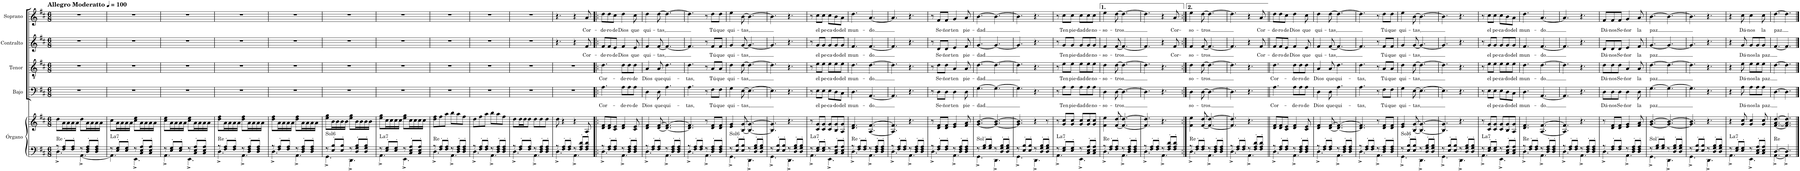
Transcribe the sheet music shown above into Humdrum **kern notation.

**kern	**kern	**harte	**kern	**text	**kern	**text	**kern	**text	**kern	**text
*part5	*part5	*part5	*part4	*part4	*part3	*part3	*part2	*part2	*part1	*part1
*staff6	*staff5	*	*staff4	*staff4	*staff3	*staff3	*staff2	*staff2	*staff1	*staff1
*I"Órgano	*	*	*I"Bajo	*	*I"Tenor	*	*I"Contralto	*	*I"Soprano	*
*	*	*	*I'B.	*	*I'T.	*	*I'C.	*	*I'S.	*
*clefF4	*clefG2	*	*clefF4	*	*clefGv2	*	*clefG2	*	*clefG2	*
*k[f#c#]	*k[f#c#]	*	*k[f#c#]	*	*k[f#c#]	*	*k[f#c#]	*	*k[f#c#]	*
*M6/8	*M6/8	*	*M6/8	*	*M6/8	*	*M6/8	*	*M6/8	*
*MM100	*MM100	*	*MM100	*	*MM100	*	*MM100	*	*MM100	*
=1	=1	=1	=1	=1	=1	=1	=1	=1	=1	=1
*^	*	*	*	*	*	*	*	*	*	*
!	!	!	!LO:H:kt=Re	!	!	!	!	!	!	!LO:TX:a:B:t=Allegro Moderatto	!
8r	4.D^\	8dd\L	N	2.r	.	2.r	.	2.r	.	2.r	.
8F#/' 8A/'L	.	16a\L	.	.	.	.	.	.	.	.	.
.	.	16a\	.	.	.	.	.	.	.	.	.
8F#/' 8A/'J	.	16a\	.	.	.	.	.	.	.	.	.
.	.	16a\JJ	.	.	.	.	.	.	.	.	.
8r	[4.AA^\	8dd\L	.	.	.	.	.	.	.	.	.
8D/' 8F#/' 8A/'L	.	16a\L	.	.	.	.	.	.	.	.	.
.	.	16a\	.	.	.	.	.	.	.	.	.
8D/' 8F#/' 8A/'J	.	16a\	.	.	.	.	.	.	.	.	.
.	.	16a\JJ	.	.	.	.	.	.	.	.	.
=2	=2	=2	=2	=2	=2	=2	=2	=2	=2	=2	=2
!	!	!	!LO:H:kt=La7	!	!	!	!	!	!	!	!
8r	4.AA\]	8cc#\L	N	2.r	.	2.r	.	2.r	.	2.r	.
8E/' 8G/'L	.	16a\L	.	.	.	.	.	.	.	.	.
.	.	16a\	.	.	.	.	.	.	.	.	.
8E/' 8G/'J	.	16a\	.	.	.	.	.	.	.	.	.
.	.	16a\JJ	.	.	.	.	.	.	.	.	.
8r	4.EE^\	8cc#\ 8ee\L	.	.	.	.	.	.	.	.	.
8C#/' 8E/' 8A/'L	.	16a\L	.	.	.	.	.	.	.	.	.
.	.	16a\	.	.	.	.	.	.	.	.	.
8C#/' 8E/' 8A/'J	.	16a\	.	.	.	.	.	.	.	.	.
.	.	16a\JJ	.	.	.	.	.	.	.	.	.
=3	=3	=3	=3	=3	=3	=3	=3	=3	=3	=3	=3
8r	4.AA^\	8cc#\ 8ee\L	.	2.r	.	2.r	.	2.r	.	2.r	.
8E/' 8G/'L	.	16a\L	.	.	.	.	.	.	.	.	.
.	.	16a\	.	.	.	.	.	.	.	.	.
8E/' 8G/'J	.	16a\	.	.	.	.	.	.	.	.	.
.	.	16a\JJ	.	.	.	.	.	.	.	.	.
8r	4.EE^\	8cc#\ 8ee\L	.	.	.	.	.	.	.	.	.
8C#/' 8E/' 8A/'L	.	16a\L	.	.	.	.	.	.	.	.	.
.	.	16a\	.	.	.	.	.	.	.	.	.
8C#/' 8E/' 8A/'J	.	16a\	.	.	.	.	.	.	.	.	.
.	.	16a\JJ	.	.	.	.	.	.	.	.	.
=4	=4	=4	=4	=4	=4	=4	=4	=4	=4	=4	=4
!	!	!	!LO:H:kt=Re	!	!	!	!	!	!	!	!
8r	4.D^\	8dd\ 8ff#\L	N	2.r	.	2.r	.	2.r	.	2.r	.
8F#/' 8A/'L	.	16a\L	.	.	.	.	.	.	.	.	.
.	.	16a\	.	.	.	.	.	.	.	.	.
8F#/' 8A/'J	.	16a\	.	.	.	.	.	.	.	.	.
.	.	16a\JJ	.	.	.	.	.	.	.	.	.
8r	4.AA^\	8dd\ 8ff#\L	.	.	.	.	.	.	.	.	.
8D/' 8F#/' 8A/'L	.	16a\L	.	.	.	.	.	.	.	.	.
.	.	16a\	.	.	.	.	.	.	.	.	.
8D/' 8F#/' 8A/'J	.	16a\	.	.	.	.	.	.	.	.	.
.	.	16a\JJ	.	.	.	.	.	.	.	.	.
=5	=5	=5	=5	=5	=5	=5	=5	=5	=5	=5	=5
8r	4.D^\	8dd\ 8ff#\L	.	2.r	.	2.r	.	2.r	.	2.r	.
8F#/' 8A/'L	.	16a\L	.	.	.	.	.	.	.	.	.
.	.	16a\	.	.	.	.	.	.	.	.	.
8F#/' 8A/'J	.	16a\	.	.	.	.	.	.	.	.	.
.	.	16a\JJ	.	.	.	.	.	.	.	.	.
8r	4.AA^\	8dd\ 8ff#\L	.	.	.	.	.	.	.	.	.
8D/' 8F#/' 8A/'L	.	16a\L	.	.	.	.	.	.	.	.	.
.	.	16a\	.	.	.	.	.	.	.	.	.
8D/' 8F#/' 8A/'J	.	16a\	.	.	.	.	.	.	.	.	.
.	.	16a\JJ	.	.	.	.	.	.	.	.	.
=6	=6	=6	=6	=6	=6	=6	=6	=6	=6	=6	=6
!	!	!	!LO:H:kt=Sol6	!	!	!	!	!	!	!	!
8r	4.GG^\	8ee\ 8gg\L	N	2.r	.	2.r	.	2.r	.	2.r	.
8E/' 8B/'L	.	16b\L	.	.	.	.	.	.	.	.	.
.	.	16b\	.	.	.	.	.	.	.	.	.
8E/' 8B/'J	.	16b\	.	.	.	.	.	.	.	.	.
.	.	16b\JJ	.	.	.	.	.	.	.	.	.
8r	4.DD^\	8ee\ 8gg\L	.	.	.	.	.	.	.	.	.
8D/' 8G/' 8B/'L	.	16b\L	.	.	.	.	.	.	.	.	.
.	.	16b\	.	.	.	.	.	.	.	.	.
8D/' 8G/' 8B/'J	.	16b\	.	.	.	.	.	.	.	.	.
.	.	16b\JJ	.	.	.	.	.	.	.	.	.
=7	=7	=7	=7	=7	=7	=7	=7	=7	=7	=7	=7
!	!	!	!LO:H:kt=La7	!	!	!	!	!	!	!	!
8r	4.AA^\	8ee\ 8gg\L	N	2.r	.	2.r	.	2.r	.	2.r	.
8E/' 8G/'L	.	16cc#\L	.	.	.	.	.	.	.	.	.
.	.	16cc#\	.	.	.	.	.	.	.	.	.
8E/' 8G/'J	.	16cc#\	.	.	.	.	.	.	.	.	.
.	.	16cc#\JJ	.	.	.	.	.	.	.	.	.
8r	4.EE^\	8ee\ 8gg\L	.	.	.	.	.	.	.	.	.
8C#/' 8E/' 8A/'L	.	16cc#\L	.	.	.	.	.	.	.	.	.
.	.	16cc#\	.	.	.	.	.	.	.	.	.
8C#/' 8E/' 8A/'J	.	16cc#\	.	.	.	.	.	.	.	.	.
.	.	16cc#\JJ	.	.	.	.	.	.	.	.	.
=8	=8	=8	=8	=8	=8	=8	=8	=8	=8	=8	=8
!	!	!	!LO:H:kt=Re	!	!	!	!	!	!	!	!
8r	4.D^\	8dd\ 8ff#\L	N	2.r	.	2.r	.	2.r	.	2.r	.
8F#/' 8A/'L	.	8ff#\	.	.	.	.	.	.	.	.	.
8F#/' 8A/'J	.	8aa\J	.	.	.	.	.	.	.	.	.
8r	4.AA^\	8bb\L	.	.	.	.	.	.	.	.	.
8D/' 8F#/' 8A/'L	.	8aa\	.	.	.	.	.	.	.	.	.
8D/' 8F#/' 8A/'J	.	8ff#\J	.	.	.	.	.	.	.	.	.
=9	=9	=9	=9	=9	=9	=9	=9	=9	=9	=9	=9
8r	4.D^\	8dd\L	.	2.r	.	2.r	.	2.r	.	2.r	.
8F#/' 8A/'L	.	8ff#\	.	.	.	.	.	.	.	.	.
8F#/' 8A/'J	.	8aa\J	.	.	.	.	.	.	.	.	.
8r	4.AA^\	8bb\L	.	.	.	.	.	.	.	.	.
8D/' 8F#/' 8A/'L	.	8aa\	.	.	.	.	.	.	.	.	.
8D/' 8F#/' 8A/'J	.	8ff#\J	.	.	.	.	.	.	.	.	.
=10	=10	=10	=10	=10	=10	=10	=10	=10	=10	=10	=10
8r	4.D^\	8dd\L	.	2.r	.	2.r	.	2.r	.	2.r	.
8F#/' 8A/'L	.	16dd\L	.	.	.	.	.	.	.	.	.
.	.	16dd\J	.	.	.	.	.	.	.	.	.
8F#/' 8A/'J	.	8dd\J	.	.	.	.	.	.	.	.	.
8r	4.AA^\	8dd\L	.	.	.	.	.	.	.	.	.
8D/' 8F#/' 8A/'L	.	8dd\	.	.	.	.	.	.	.	.	.
8D/' 8F#/' 8A/'J	.	8dd\J	.	.	.	.	.	.	.	.	.
=11	=11	=11	=11	=11	=11	=11	=11	=11	=11	=11	=11
8r	4.D^\	8dd\	.	2.r	.	2.r	.	4.r	.	4.r	.
8F#/' 8A/'L	.	4r	.	.	.	.	.	.	.	.	.
8F#/' 8A/'J	.	.	.	.	.	.	.	.	.	.	.
8r	4.AA^\	4r	.	.	.	.	.	4r	.	4r	.
8F#/' 8A/' 8d/'L	.	.	.	.	.	.	.	.	.	.	.
!	!	!	!	!	!	!	!	!	!LO:LY:b	!	!LO:LY:b
8F#/' 8A/' 8d/'J	.	8A/	.	.	.	.	.	8f#/	Cor-	8a/	Cor-
=12!|:	=12!|:	=12!|:	=12!|:	=12!|:	=12!|:	=12!|:	=12!|:	=12!|:	=12!|:	=12!|:	=12!|:
!	!	!	!	!	!LO:LY:b	!	!LO:LY:b	!	!LO:LY:b	!	!LO:LY:b
8r	4.D^\	8d/ 8f#/L	.	4.A\	Cor-	4.d\	Cor-	8f#/L	-de-	8dd\L	-de-
!	!	!	!	!	!	!	!	!	!LO:LY:b	!	!LO:LY:b
8F#/' 8A/'L	.	8d/ 8f#/	.	.	.	.	.	8f#/	-ro	8dd\	-ro
!	!	!	!	!	!	!	!	!	!LO:LY:b	!	!LO:LY:b
8F#/' 8A/'J	.	8c#/ 8e/J	.	.	.	.	.	8e/J	de	8cc#\J	de
!	!	!	!	!	!LO:LY:b	!	!LO:LY:b	!	!LO:LY:b	!	!LO:LY:b
8r	4.AA^\	4d/ 4f#/	.	8A\L	-de-	8d\L	-de-	4f#/	Dios	4dd\	Dios
!	!	!	!	!	!LO:LY:b	!	!LO:LY:b	!	!	!	!
8D/' 8F#/' 8A/'L	.	.	.	8A\	-ro	8d\	-ro	.	.	.	.
!	!	!	!	!	!LO:LY:b	!	!LO:LY:b	!	!LO:LY:b	!	!LO:LY:b
8D/' 8F#/' 8A/'J	.	8c#/ 8e/	.	8A\J	de	8d\J	de	8e/	que	8cc#\	que
=13	=13	=13	=13	=13	=13	=13	=13	=13	=13	=13	=13
!	!	!	!	!	!LO:LY:b	!	!LO:LY:b	!	!LO:LY:b	!	!LO:LY:b
8r	4.D^\	4d/ 4f#/	.	4D\	Dios	4A/	Dios	4f#/	qui-	4dd\	qui-
8F#/' 8A/'L	.	.	.	.	.	.	.	.	.	.	.
!	!	!	!	!	!LO:LY:b	!	!LO:LY:b	!	!LO:LY:b	!	!LO:LY:b
8F#/' 8A/'J	.	[8d/ [8f#/	.	8D\	que	8A/	que	[8f#/	-tas,	[8dd\	-tas,
!	!	!	!	!	!LO:LY:b	!	!LO:LY:b	!	!	!	!
8r	4.AA^\	4.d/_ 4.f#/_	.	4.A\	qui-	4.d\	qui-	4.f#/_	.	4.dd\_	.
8D/' 8F#/' 8A/'L	.	.	.	.	.	.	.	.	.	.	.
8D/' 8F#/' 8A/'J	.	.	.	.	.	.	.	.	.	.	.
=14	=14	=14	=14	=14	=14	=14	=14	=14	=14	=14	=14
!	!	!	!	!	!LO:LY:b	!	!LO:LY:b	!	!	!	!
8r	4.D^\	4.d/] 4.f#/]	.	4.A\	-tas,	4.d\	-tas,	4.f#/]	.	4.dd\]	.
8F#/' 8A/'L	.	.	.	.	.	.	.	.	.	.	.
8F#/' 8A/'J	.	.	.	.	.	.	.	.	.	.	.
8r	4.AA^\	8r	.	8r	.	8r	.	8r	.	8r	.
!	!	!	!	!	!LO:LY:b	!	!LO:LY:b	!	!LO:LY:b	!	!LO:LY:b
8D/' 8F#/' 8A/'L	.	8d/ 8f#/L	.	8F#\L	Tú	8A/L	Tú	8f#/L	Tú	8dd\L	Tú
!	!	!	!	!	!LO:LY:b	!	!LO:LY:b	!	!LO:LY:b	!	!LO:LY:b
8D/' 8F#/' 8A/'J	.	8d/ 8f#/J	.	8F#\J	que	8A/J	que	8f#/J	que	8dd\J	que
=15	=15	=15	=15	=15	=15	=15	=15	=15	=15	=15	=15
!	!	!	!LO:H:kt=Sol6	!	!LO:LY:b	!	!LO:LY:b	!	!LO:LY:b	!	!LO:LY:b
8r	4.GG^\	4e/ 4g/	N	4G\	qui-	4d\	qui-	4g/	qui-	4ee\	qui-
8E/' 8B/'L	.	.	.	.	.	.	.	.	.	.	.
!	!	!	!	!	!LO:LY:b	!	!LO:LY:b	!	!LO:LY:b	!	!LO:LY:b
8E/' 8B/'J	.	[8B/ [8g/	.	[8E\	-tas,	[8d\	-tas,	[8g/	-tas,	[8b\	-tas,
8r	4.DD^\	4.B/_ 4.g/_	.	4.E\_	.	4.d\_	.	4.g/_	.	4.b\_	.
8D/' 8G/' 8B/'L	.	.	.	.	.	.	.	.	.	.	.
8D/' 8G/' 8B/'J	.	.	.	.	.	.	.	.	.	.	.
=16	=16	=16	=16	=16	=16	=16	=16	=16	=16	=16	=16
8r	4.GG^\	4.B/] 4.g/]	.	4.E\]	.	4.d\]	.	4.g/]	.	4.b\]	.
8E/' 8B/'L	.	.	.	.	.	.	.	.	.	.	.
8E/' 8B/'J	.	.	.	.	.	.	.	.	.	.	.
8r	4.DD^\	4.r	.	4.r	.	4.r	.	4.r	.	4.r	.
8D/' 8G/' 8B/'L	.	.	.	.	.	.	.	.	.	.	.
8D/' 8G/' 8B/'J	.	.	.	.	.	.	.	.	.	.	.
=17	=17	=17	=17	=17	=17	=17	=17	=17	=17	=17	=17
!	!	!	!LO:H:kt=La7	!	!	!	!	!	!	!	!
8r	4.AA^\	8r	N	8r	.	8r	.	8r	.	8r	.
!	!	!	!	!	!LO:LY:b	!	!LO:LY:b	!	!LO:LY:b	!	!LO:LY:b
8E/' 8G/'L	.	8c#/ 8g/L	.	8E\L	el	8e\L	el	8g/L	el	8cc#\L	el
!	!	!	!	!	!LO:LY:b	!	!LO:LY:b	!	!LO:LY:b	!	!LO:LY:b
8E/' 8G/'J	.	8c#/ 8g/J	.	8E\J	pe-	8e\J	pe-	8g/J	pe-	8cc#\J	pe-
!	!	!	!	!	!LO:LY:b	!	!LO:LY:b	!	!LO:LY:b	!	!LO:LY:b
8r	4.EE^\	8c#/ 8g/L	.	8E\L	-ca-	8e\L	-ca-	8g/L	-ca-	8cc#\L	-ca-
!	!	!	!	!	!LO:LY:b	!	!LO:LY:b	!	!LO:LY:b	!	!LO:LY:b
8C#/' 8E/' 8A/'L	.	8B/ 8g/	.	8D\	-do	8e\	-do	8g/	-do	8b\	-do
!	!	!	!	!	!LO:LY:b	!	!LO:LY:b	!	!LO:LY:b	!	!LO:LY:b
8C#/' 8E/' 8A/'J	.	8A/ 8g/J	.	8C#\J	del	8e\J	del	8g/J	del	8a\J	del
=18	=18	=18	=18	=18	=18	=18	=18	=18	=18	=18	=18
!	!	!	!LO:H:kt=Re	!	!LO:LY:b	!	!LO:LY:b	!	!LO:LY:b	!	!LO:LY:b
8r	4.D^\	4.d/ 4.f#/	N	4.D\	mun-	4.d\	mun-	4.f#/	mun-	4.dd\	mun-
8F#/' 8A/'L	.	.	.	.	.	.	.	.	.	.	.
8F#/' 8A/'J	.	.	.	.	.	.	.	.	.	.	.
!	!	!	!	!	!LO:LY:b	!	!LO:LY:b	!	!LO:LY:b	!	!LO:LY:b
8r	4.AA^\	[4.A/ [4.f#/	.	[4.AA/	-do.	[4.d\	-do.	[4.f#/	-do.	[4.a/	-do.
8D/' 8F#/' 8A/'L	.	.	.	.	.	.	.	.	.	.	.
8D/' 8F#/' 8A/'J	.	.	.	.	.	.	.	.	.	.	.
=19	=19	=19	=19	=19	=19	=19	=19	=19	=19	=19	=19
8r	4.D^\	4.A/] 4.f#/]	.	4.AA/]	.	4.d\]	.	4.f#/]	.	4.a/]	.
8F#/' 8A/'L	.	.	.	.	.	.	.	.	.	.	.
8F#/' 8A/'J	.	.	.	.	.	.	.	.	.	.	.
8r	4.AA^\	4.r	.	4.r	.	4.r	.	4.r	.	4.r	.
8D/' 8F#/' 8A/'L	.	.	.	.	.	.	.	.	.	.	.
8D/' 8F#/' 8A/'J	.	.	.	.	.	.	.	.	.	.	.
=20	=20	=20	=20	=20	=20	=20	=20	=20	=20	=20	=20
8r	4.D^\	8r	.	8r	.	8r	.	8r	.	8r	.
!	!	!	!	!	!LO:LY:b	!	!LO:LY:b	!	!LO:LY:b	!	!LO:LY:b
8F#/' 8A/'L	.	8d/ 8f#/L	.	8D\L	Se-	8d\L	Se-	8d/L	Se-	8f#/L	Se-
!	!	!	!	!	!LO:LY:b	!	!LO:LY:b	!	!LO:LY:b	!	!LO:LY:b
8F#/' 8A/'J	.	8d/ 8f#/J	.	8D\J	-ñor	8d\J	-ñor	8d/J	-ñor	8f#/J	-ñor
!	!	!	!	!	!LO:LY:b	!	!LO:LY:b	!	!LO:LY:b	!	!LO:LY:b
8r	4.AA^\	4e/ 4g/	.	4D\	ten	4A/	ten	4e/	ten	4g/	ten
8D/' 8F#/' 8A/'L	.	.	.	.	.	.	.	.	.	.	.
!	!	!	!	!	!LO:LY:b	!	!LO:LY:b	!	!LO:LY:b	!	!LO:LY:b
8D/' 8F#/' 8A/'J	.	8f#/ 8a/	.	8D\	pie-	8A/	pie-	8f#/	pie-	8a/	pie-
=21	=21	=21	=21	=21	=21	=21	=21	=21	=21	=21	=21
!	!	!	!LO:H:kt=Sol	!	!LO:LY:b	!	!LO:LY:b	!	!LO:LY:b	!	!LO:LY:b
8r	4.GG^\	[4.g/ [4.b/	N	[4.G\	-dad.	[4.d\	-dad.	[4.g/	-dad.	[4.b\	-dad.
8G/' 8B/'L	.	.	.	.	.	.	.	.	.	.	.
8G/' 8B/'J	.	.	.	.	.	.	.	.	.	.	.
8r	4.DD^\	4.g/_ 4.b/_	.	4.G\_	.	4.d\_	.	4.g/_	.	4.b\_	.
8D/' 8G/' 8B/'L	.	.	.	.	.	.	.	.	.	.	.
8D/' 8G/' 8B/'J	.	.	.	.	.	.	.	.	.	.	.
=22	=22	=22	=22	=22	=22	=22	=22	=22	=22	=22	=22
8r	4.GG^\	4.g/] 4.b/]	.	4.G\]	.	4.d\]	.	4.g/]	.	4.b\]	.
8E/' 8B/'L	.	.	.	.	.	.	.	.	.	.	.
8E/' 8B/'J	.	.	.	.	.	.	.	.	.	.	.
8r	4.DD^\	4r	.	4.r	.	4.r	.	4.r	.	4.r	.
8D/' 8G/' 8B/'L	.	.	.	.	.	.	.	.	.	.	.
8D/' 8G/' 8B/'J	.	8r	.	.	.	.	.	.	.	.	.
=23	=23	=23	=23	=23	=23	=23	=23	=23	=23	=23	=23
!	!	!	!LO:H:kt=La7	!	!	!	!	!	!	!	!
8r	4.AA^\	8r	N	8r	.	8r	.	8r	.	8r	.
!	!	!	!	!	!LO:LY:b	!	!LO:LY:b	!	!LO:LY:b	!	!LO:LY:b
8E/' 8G/'L	.	8g/ 8cc#/L	.	8A\L	Ten	8e\L	Ten	8g/L	Ten	8cc#\L	Ten
!	!	!	!	!	!LO:LY:b	!	!LO:LY:b	!	!LO:LY:b	!	!LO:LY:b
8E/' 8G/'J	.	8g/ 8cc#/J	.	8A\J	pie-	8e\J	pie-	8g/J	pie-	8cc#\J	pie-
!	!	!	!	!	!LO:LY:b	!	!LO:LY:b	!	!LO:LY:b	!	!LO:LY:b
8r	4.EE^\	8g/ 8cc#/L	.	8A\L	-dad	8e\L	-dad	8g/L	-dad	8cc#\L	-dad
!	!	!	!	!	!LO:LY:b	!	!LO:LY:b	!	!LO:LY:b	!	!LO:LY:b
8C#/' 8E/' 8A/'L	.	8g/ 8cc#/	.	8A\	de	8e\	de	8g/	de	8cc#\	de
!	!	!	!	!	!LO:LY:b	!	!LO:LY:b	!	!LO:LY:b	!	!LO:LY:b
8C#/' 8E/' 8A/'J	.	8g/ 8cc#/J	.	8A\J	no-	8e\J	no-	8g/J	no-	8cc#\J	no-
=24	=24	=24	=24	=24	=24	=24	=24	=24	=24	=24	=24
!	!	!	!LO:H:kt=Re	!	!LO:LY:b	!	!LO:LY:b	!	!LO:LY:b	!	!LO:LY:b
8r	4.D^\	4f#\ 4ee\	N	4D\	-so-	4d\	-so-	4f#/	-so-	4ee\	-so-
8F#/' 8A/'L	.	.	.	.	.	.	.	.	.	.	.
!	!	!	!	!	!LO:LY:b	!	!LO:LY:b	!	!LO:LY:b	!	!LO:LY:b
8F#/' 8A/'J	.	[8f#/ [8dd/	.	[8D\	-tros.	[8d\	-tros.	[8f#/	-tros.	[8dd\	-tros.
8r	4.AA^\	4.f#/_ 4.dd/_	.	4.D\_	.	4.d\_	.	4.f#/_	.	4.dd\_	.
8D/' 8F#/' 8A/'L	.	.	.	.	.	.	.	.	.	.	.
8D/' 8F#/' 8A/'J	.	.	.	.	.	.	.	.	.	.	.
=25	=25	=25	=25	=25	=25	=25	=25	=25	=25	=25	=25
8r	4.D^\	4.f#/] 4.dd/]	.	4.D\]	.	4.d\]	.	4.f#/]	.	4.dd\]	.
8F#/' 8A/'L	.	.	.	.	.	.	.	.	.	.	.
8F#/' 8A/'J	.	.	.	.	.	.	.	.	.	.	.
8r	4.AA^\	4.r	.	4.r	.	4.r	.	4r	.	4r	.
8F#/' 8A/' 8d/'L	.	.	.	.	.	.	.	.	.	.	.
!	!	!	!	!	!	!	!	!	!LO:LY:b	!	!LO:LY:b
8F#/' 8A/' 8d/'J	.	.	.	.	.	.	.	8f#/	Cor-	8a/	Cor-
=26:|!	=26:|!	=26:|!	=26:|!	=26:|!	=26:|!	=26:|!	=26:|!	=26:|!	=26:|!	=26:|!	=26:|!
!	!	!	!LO:H:kt=Re	!	!LO:LY:b	!	!LO:LY:b	!	!LO:LY:b	!	!LO:LY:b
8r	4.D^\	4f#\ 4ee\	N	4D\	-so-	4d\	-so-	4f#/	-so-	4ee\	-so-
8F#/' 8A/'L	.	.	.	.	.	.	.	.	.	.	.
!	!	!	!	!	!LO:LY:b	!	!LO:LY:b	!	!LO:LY:b	!	!LO:LY:b
8F#/' 8A/'J	.	[8f#/ [8dd/	.	[8D\	-tros.	[8d\	-tros.	[8f#/	-tros.	[8dd\	-tros.
8r	4.AA^\	4.f#/_ 4.dd/_	.	4.D\_	.	4.d\_	.	4.f#/_	.	4.dd\_	.
8D/' 8F#/' 8A/'L	.	.	.	.	.	.	.	.	.	.	.
8D/' 8F#/' 8A/'J	.	.	.	.	.	.	.	.	.	.	.
=27	=27	=27	=27	=27	=27	=27	=27	=27	=27	=27	=27
8r	4.D^\	4.f#/] 4.dd/]	.	4.D\]	.	4.d\]	.	4.f#/]	.	4.dd\]	.
8F#/' 8A/'L	.	.	.	.	.	.	.	.	.	.	.
8F#/' 8A/'J	.	.	.	.	.	.	.	.	.	.	.
8r	4.AA^\	4.r	.	4.r	.	4.r	.	4r	.	4r	.
8F#/' 8A/' 8d/'L	.	.	.	.	.	.	.	.	.	.	.
!	!	!	!	!	!	!	!	!	!LO:LY:b	!	!LO:LY:b
8F#/' 8A/' 8d/'J	.	.	.	.	.	.	.	8f#/	Cor-	8a/	Cor-
=28||	=28||	=28||	=28||	=28||	=28||	=28||	=28||	=28||	=28||	=28||	=28||
!	!	!	!	!	!LO:LY:b	!	!LO:LY:b	!	!LO:LY:b	!	!LO:LY:b
8r	4.D^\	8d/ 8f#/L	.	4.A\	Cor-	4.d\	Cor-	8f#/L	-de-	8dd\L	-de-
!	!	!	!	!	!	!	!	!	!LO:LY:b	!	!LO:LY:b
8F#/' 8A/'L	.	8d/ 8f#/	.	.	.	.	.	8f#/	-ro	8dd\	-ro
!	!	!	!	!	!	!	!	!	!LO:LY:b	!	!LO:LY:b
8F#/' 8A/'J	.	8c#/ 8e/J	.	.	.	.	.	8e/J	de	8cc#\J	de
!	!	!	!	!	!LO:LY:b	!	!LO:LY:b	!	!LO:LY:b	!	!LO:LY:b
8r	4.AA^\	4d/ 4f#/	.	8A\L	-de-	8d\L	-de-	4f#/	Dios	4dd\	Dios
!	!	!	!	!	!LO:LY:b	!	!LO:LY:b	!	!	!	!
8D/' 8F#/' 8A/'L	.	.	.	8A\	-ro	8d\	-ro	.	.	.	.
!	!	!	!	!	!LO:LY:b	!	!LO:LY:b	!	!LO:LY:b	!	!LO:LY:b
8D/' 8F#/' 8A/'J	.	8c#/ 8e/	.	8A\J	de	8d\J	de	8e/	que	8cc#\	que
=29	=29	=29	=29	=29	=29	=29	=29	=29	=29	=29	=29
!	!	!	!	!	!LO:LY:b	!	!LO:LY:b	!	!LO:LY:b	!	!LO:LY:b
8r	4.D^\	4d/ 4f#/	.	4D\	Dios	4A/	Dios	4f#/	qui-	4dd\	qui-
8F#/' 8A/'L	.	.	.	.	.	.	.	.	.	.	.
!	!	!	!	!	!LO:LY:b	!	!LO:LY:b	!	!LO:LY:b	!	!LO:LY:b
8F#/' 8A/'J	.	[8d/ [8f#/	.	8D\	que	8A/	que	[8f#/	-tas,	[8dd\	-tas,
!	!	!	!	!	!LO:LY:b	!	!LO:LY:b	!	!	!	!
8r	4.AA^\	4.d/_ 4.f#/_	.	4.A\	qui-	4.d\	qui-	4.f#/_	.	4.dd\_	.
8D/' 8F#/' 8A/'L	.	.	.	.	.	.	.	.	.	.	.
8D/' 8F#/' 8A/'J	.	.	.	.	.	.	.	.	.	.	.
=30	=30	=30	=30	=30	=30	=30	=30	=30	=30	=30	=30
!	!	!	!	!	!LO:LY:b	!	!LO:LY:b	!	!	!	!
8r	4.D^\	4.d/] 4.f#/]	.	4.A\	-tas,	4.d\	-tas,	4.f#/]	.	4.dd\]	.
8F#/' 8A/'L	.	.	.	.	.	.	.	.	.	.	.
8F#/' 8A/'J	.	.	.	.	.	.	.	.	.	.	.
8r	4.AA^\	8r	.	8r	.	8r	.	8r	.	8r	.
!	!	!	!	!	!LO:LY:b	!	!LO:LY:b	!	!LO:LY:b	!	!LO:LY:b
8D/' 8F#/' 8A/'L	.	8d/ 8f#/L	.	8F#\L	Tú	8A/L	Tú	8f#/L	Tú	8dd\L	Tú
!	!	!	!	!	!LO:LY:b	!	!LO:LY:b	!	!LO:LY:b	!	!LO:LY:b
8D/' 8F#/' 8A/'J	.	8d/ 8f#/J	.	8F#\J	que	8A/J	que	8f#/J	que	8dd\J	que
=31	=31	=31	=31	=31	=31	=31	=31	=31	=31	=31	=31
!	!	!	!LO:H:kt=Sol6	!	!LO:LY:b	!	!LO:LY:b	!	!LO:LY:b	!	!LO:LY:b
8r	4.GG^\	4e/ 4g/	N	4G\	qui-	4d\	qui-	4g/	qui-	4ee\	qui-
8E/' 8B/'L	.	.	.	.	.	.	.	.	.	.	.
!	!	!	!	!	!LO:LY:b	!	!LO:LY:b	!	!LO:LY:b	!	!LO:LY:b
8E/' 8B/'J	.	[8B/ [8g/	.	[8E\	-tas,	[8d\	-tas,	[8g/	-tas,	[8b\	-tas,
8r	4.DD^\	4.B/_ 4.g/_	.	4.E\_	.	4.d\_	.	4.g/_	.	4.b\_	.
8D/' 8G/' 8B/'L	.	.	.	.	.	.	.	.	.	.	.
8D/' 8G/' 8B/'J	.	.	.	.	.	.	.	.	.	.	.
=32	=32	=32	=32	=32	=32	=32	=32	=32	=32	=32	=32
8r	4.GG^\	4.B/] 4.g/]	.	4.E\]	.	4.d\]	.	4.g/]	.	4.b\]	.
8E/' 8B/'L	.	.	.	.	.	.	.	.	.	.	.
8E/' 8B/'J	.	.	.	.	.	.	.	.	.	.	.
8r	4.DD^\	4.r	.	4.r	.	4.r	.	4.r	.	4.r	.
8D/' 8G/' 8B/'L	.	.	.	.	.	.	.	.	.	.	.
8D/' 8G/' 8B/'J	.	.	.	.	.	.	.	.	.	.	.
=33	=33	=33	=33	=33	=33	=33	=33	=33	=33	=33	=33
!	!	!	!LO:H:kt=La7	!	!	!	!	!	!	!	!
8r	4.AA^\	8r	N	8r	.	8r	.	8r	.	8r	.
!	!	!	!	!	!LO:LY:b	!	!LO:LY:b	!	!LO:LY:b	!	!LO:LY:b
8E/' 8G/'L	.	8c#/ 8g/L	.	8E\L	el	8e\L	el	8g/L	el	8cc#\L	el
!	!	!	!	!	!LO:LY:b	!	!LO:LY:b	!	!LO:LY:b	!	!LO:LY:b
8E/' 8G/'J	.	8c#/ 8g/J	.	8E\J	pe-	8e\J	pe-	8g/J	pe-	8cc#\J	pe-
!	!	!	!	!	!LO:LY:b	!	!LO:LY:b	!	!LO:LY:b	!	!LO:LY:b
8r	4.EE^\	8c#/ 8g/L	.	8E\L	-ca-	8e\L	-ca-	8g/L	-ca-	8cc#\L	-ca-
!	!	!	!	!	!LO:LY:b	!	!LO:LY:b	!	!LO:LY:b	!	!LO:LY:b
8C#/' 8E/' 8A/'L	.	8B/ 8g/	.	8D\	-do	8e\	-do	8g/	-do	8b\	-do
!	!	!	!	!	!LO:LY:b	!	!LO:LY:b	!	!LO:LY:b	!	!LO:LY:b
8C#/' 8E/' 8A/'J	.	8A/ 8g/J	.	8C#\J	del	8e\J	del	8g/J	del	8a\J	del
=34	=34	=34	=34	=34	=34	=34	=34	=34	=34	=34	=34
!	!	!	!LO:H:kt=Re	!	!LO:LY:b	!	!LO:LY:b	!	!LO:LY:b	!	!LO:LY:b
8r	4.D^\	4.d/ 4.f#/	N	4.D\	mun-	4.d\	mun-	4.f#/	mun-	4.dd\	mun-
8F#/' 8A/'L	.	.	.	.	.	.	.	.	.	.	.
8F#/' 8A/'J	.	.	.	.	.	.	.	.	.	.	.
!	!	!	!	!	!LO:LY:b	!	!LO:LY:b	!	!LO:LY:b	!	!LO:LY:b
8r	4.AA^\	[4.A/ [4.f#/	.	[4.AA/	-do.	[4.d\	-do.	[4.f#/	-do.	[4.a/	-do.
8D/' 8F#/' 8A/'L	.	.	.	.	.	.	.	.	.	.	.
8D/' 8F#/' 8A/'J	.	.	.	.	.	.	.	.	.	.	.
=35	=35	=35	=35	=35	=35	=35	=35	=35	=35	=35	=35
8r	4.D^\	4.A/] 4.f#/]	.	4.AA/]	.	4.d\]	.	4.f#/]	.	4.a/]	.
8F#/' 8A/'L	.	.	.	.	.	.	.	.	.	.	.
8F#/' 8A/'J	.	.	.	.	.	.	.	.	.	.	.
8r	4.AA^\	4.r	.	4.r	.	4.r	.	4.r	.	4.r	.
8D/' 8F#/' 8A/'L	.	.	.	.	.	.	.	.	.	.	.
8D/' 8F#/' 8A/'J	.	.	.	.	.	.	.	.	.	.	.
=36	=36	=36	=36	=36	=36	=36	=36	=36	=36	=36	=36
!	!	!	!	!	!LO:LY:b	!	!LO:LY:b	!	!LO:LY:b	!	!LO:LY:b
8r	4.D^\	8r	.	8D\L	Dá-	8d\L	Dá-	8d/L	Dá-	8f#/L	Dá-
!	!	!	!	!	!LO:LY:b	!	!LO:LY:b	!	!LO:LY:b	!	!LO:LY:b
8F#/' 8A/'L	.	8d/ 8f#/L	.	8D\	-nos	8d\	-nos	8d/	-nos	8f#/	-nos
!	!	!	!	!	!LO:LY:b	!	!LO:LY:b	!	!LO:LY:b	!	!LO:LY:b
8F#/' 8A/'J	.	8d/ 8f#/J	.	8D\J	Se-	8d\J	Se-	8d/J	Se-	8f#/J	Se-
!	!	!	!	!	!LO:LY:b	!	!LO:LY:b	!	!LO:LY:b	!	!LO:LY:b
8r	4.AA^\	4e/ 4g/	.	4D\	-ñor	4A/	-ñor	4e/	-ñor	4g/	-ñor
8D/' 8F#/' 8A/'L	.	.	.	.	.	.	.	.	.	.	.
!	!	!	!	!	!LO:LY:b	!	!LO:LY:b	!	!LO:LY:b	!	!LO:LY:b
8D/' 8F#/' 8A/'J	.	8f#/ 8a/	.	8D\	la	8A/	la	8f#/	la	8a/	la
=37	=37	=37	=37	=37	=37	=37	=37	=37	=37	=37	=37
!	!	!	!LO:H:kt=Sol	!	!LO:LY:b	!	!LO:LY:b	!	!LO:LY:b	!	!LO:LY:b
8r	4.GG^\	[4.g/ [4.b/	N	[4.G\	paz	[4.d\	paz	[4.g/	paz	[4.b\	paz
8G/' 8B/'L	.	.	.	.	.	.	.	.	.	.	.
8G/' 8B/'J	.	.	.	.	.	.	.	.	.	.	.
8r	4.DD^\	4.g/_ 4.b/_	.	4.G\_	.	4.d\_	.	4.g/_	.	4.b\_	.
8D/' 8G/' 8B/'L	.	.	.	.	.	.	.	.	.	.	.
8D/' 8G/' 8B/'J	.	.	.	.	.	.	.	.	.	.	.
=38	=38	=38	=38	=38	=38	=38	=38	=38	=38	=38	=38
8r	4.GG^\	4.g/] 4.b/]	.	4.G\]	.	4.d\]	.	4.g/]	.	4.b\]	.
8E/' 8B/'L	.	.	.	.	.	.	.	.	.	.	.
8E/' 8B/'J	.	.	.	.	.	.	.	.	.	.	.
8r	4.DD^\	4.r	.	4.r	.	4.r	.	4.r	.	4.r	.
8D/' 8G/' 8B/'L	.	.	.	.	.	.	.	.	.	.	.
8D/' 8G/' 8B/'J	.	.	.	.	.	.	.	.	.	.	.
=39	=39	=39	=39	=39	=39	=39	=39	=39	=39	=39	=39
!	!	!	!LO:H:kt=La7	!	!	!	!	!	!	!	!
8r	4.AA^\	4r	N	4r	.	4r	.	4r	.	4r	.
8E/' 8G/'L	.	.	.	.	.	.	.	.	.	.	.
!	!	!	!	!	!LO:LY:b	!	!LO:LY:b	!	!LO:LY:b	!	!LO:LY:b
8E/' 8G/'J	.	8g/ 8cc#/	.	8A\	Dá-	8e\	Dá-	8g/	Dá-	8cc#\	Dá-
!	!	!	!	!	!LO:LY:b	!	!LO:LY:b	!	!LO:LY:b	!	!LO:LY:b
8r	4.EE^\	4g/ 4cc#/	.	8A\L	-nos	8e\L	-nos	8g/L	-nos	4cc#\	-nos
!	!	!	!	!	!LO:LY:b	!	!LO:LY:b	!	!LO:LY:b	!	!
8C#/' 8E/' 8A/'L	.	.	.	8A\	la	8e\	la	8g/	la	.	.
!	!	!	!	!	!LO:LY:b	!	!LO:LY:b	!	!LO:LY:b	!	!LO:LY:b
8C#/' 8E/' 8A/'J	.	8g/ 8cc#/	.	8A\J	paz.	8e\J	paz.	8g/J	paz.	8cc#\	la
=40	=40	=40	=40	=40	=40	=40	=40	=40	=40	=40	=40
!	!	!	!LO:H:kt=Re	!	!	!	!	!	!	!	!LO:LY:b
[4.D/	[4.AA^\	[4.f#/ [4.a/ [4.dd/	N	[4.D\	.	[4.d\	.	[4.f#/	.	[4.dd\	paz.
4.D/]	4.AA^\]	4.f#/] 4.a/] 4.dd/]	.	4.D\]	.	4.d\]	.	4.f#/]	.	4.dd\]	.
*v	*v	*	*	*	*	*	*	*	*	*	*
==	==	==	==	==	==	==	==	==	==	==
*-	*-	*-	*-	*-	*-	*-	*-	*-	*-	*-
